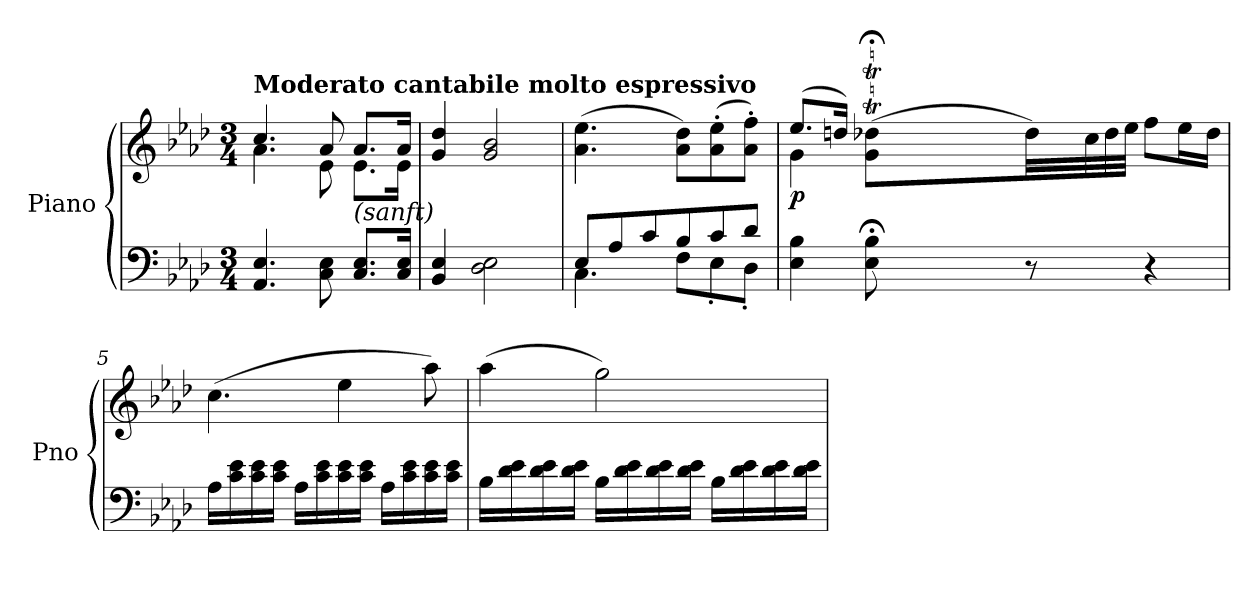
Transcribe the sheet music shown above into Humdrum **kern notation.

**kern	**kern	**dynam
*part1	*part1	*part1
*staff2	*staff1	*staff1/2
*I"Piano	*	*
*I'Pno	*	*
*clefF4	*clefG2	*
*k[b-e-a-d-]	*k[b-e-a-d-]	*
*M3/4	*M3/4	*
=1	=1	=1
*	*^	*
!	!LO:TX:a:B:t=Moderato cantabile molto espressivo	!	!
!	!	!	!LO:DY:b
4.AA-/ 4.E-/	4.cc/	4.a-\	other-dynamics
8C\ 8E-\	8a-/	8e-\	.
!LO:TX:a:i:t=(sanft)	!	!	!
8.C/ 8.E-/L	8.a-/L	8.e-\L	.
16C/ 16E-/Jk	16a-/Jk	16e-\Jk	.
*	*v	*v	*
=2	=2	=2
4BB-/ 4E-/	4g/ 4dd-/	.
2D-\ 2E-\	2g/ 2b-/	.
=3	=3	=3
*^	*	*
8E-/L	4.C\	(4.a-\ 4.ee-\	.
8A-/	.	.	.
8c/	.	.	.
8B-/	8F\L	8a-\ 8dd-\L)	.
8c/	8E-'\	(8a-\' 8ee-\'	.
8d-/J	8D-'\J	8a-\' 8ff\'J)	.
=4	=4	=4	=4
*	*	*^	*
*	*	*	*^	*
!	!	!	!	!	!LO:DY:b
*v	*v	*	*	*	*
4E-\ 4B-\	(8.ee-/L	4g\	4.ryy	p
.	16ddn/Jk)	.	.	.
8E-\; 8B-\;	(>8g\;<T 8dd-X\;<TL	64ryy	.	.
.	.	64ee-yy	.	.
.	.	64dd-yy	.	.
.	.	64ee-yy	.	.
.	.	64dd-yy	.	.
.	.	64ee-yy	.	.
.	.	64dd-yy	.	.
.	.	64ee-yy	.	.
*	*	*	*Xtuplet	*
8r	32dd-\LL)	4.ryy	96ryy	.
.	.	.	96ee-yy	.
.	.	.	96dd-yy	.
.	32cc\	.	4ryy	.
.	32dd-\	.	.	.
.	32ee-\JJJ	.	.	.
4r	8ff\L	.	.	.
.	16ee-\L	.	.	.
.	.	.	16.ryy	.
.	16dd-\JJ	.	.	.
*	*v	*v	*v	*
!!LO:LB:g=z
=5	=5	=5
16A-\LL	(4.cc\	.
16c\ 16e-\	.	.
16c\ 16e-\	.	.
16c\ 16e-\JJ	.	.
16A-\LL	.	.
16c\ 16e-\	.	.
16c\ 16e-\	4ee-\	.
16c\ 16e-\JJ	.	.
16A-\LL	.	.
16c\ 16e-\	.	.
16c\ 16e-\	8aa-\)	.
16c\ 16e-\JJ	.	.
!!LO:LB:g=z
=6	=6	=6
16B-\LL	(4aa-\	.
16d-\ 16e-\	.	.
16d-\ 16e-\	.	.
16d-\ 16e-\JJ	.	.
16B-\LL	2gg\)	.
16d-\ 16e-\	.	.
16d-\ 16e-\	.	.
16d-\ 16e-\JJ	.	.
16B-\LL	.	.
16d-\ 16e-\	.	.
16d-\ 16e-\	.	.
16d-\ 16e-\JJ	.	.
=	=	=
*-	*-	*-
